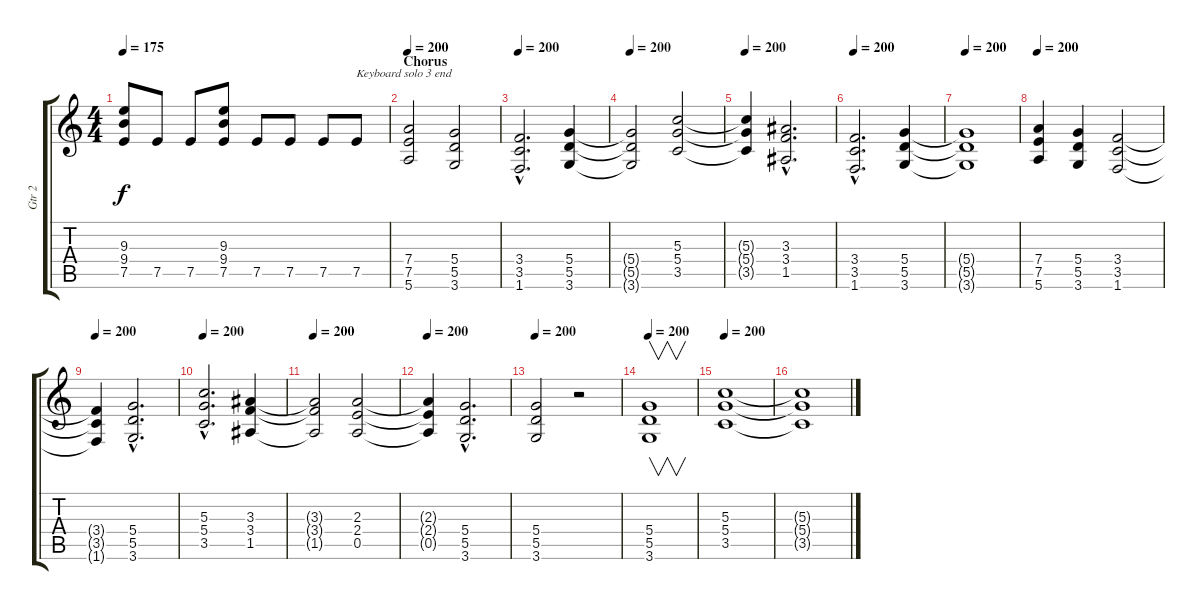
\track ("Gtr 2" "Gtr 2") {instrument overdrivenguitar}
\staff {score tabs}
\tuning (E4 B3 G3 D3 A2 E2) {hide}
\ts (4 4)
\tempo 175
\clef g2
\ks c
(9.3 9.4 7.5).8{dy f} 7.5.8 7.5.8 (9.3 9.4 7.5).8 7.5.8 7.5.8 7.5.8 7.5.8{txt "Keyboard solo 3 end"} |
\section ("" "Chorus")
\tempo 200
(7.4 7.5 5.6).2 (5.4 5.5 3.6).2 |
\tempo 200
(3.4{hac} 3.5{hac} 1.6{hac}).2{d} (5.4 5.5 3.6).4 |
\tempo 200
(5.4{t} 5.5{t} 3.6{t}).2 (5.3 5.4 3.5).2 |
\tempo 200
(5.3{t} 5.4{t} 3.5{t}).4 (3.3{hac} 3.4{hac} 1.5{hac}).2{d} |
\tempo 200
(3.4{hac} 3.5{hac} 1.6{hac}).2{d} (5.4 5.5 3.6).4 |
\tempo 200
(5.4{t} 5.5{t} 3.6{t}).1 |
\tempo 200
(7.4 7.5 5.6).4 (5.4 5.5 3.6).4 (3.4 3.5 1.6).2 |
\tempo 200
(3.4{t} 3.5{t} 1.6{t}).4 (5.4{hac} 5.5{hac} 3.6{hac}).2{d} |
\tempo 200
(5.3{hac} 5.4{hac} 3.5{hac}).2{d} (3.3 3.4 1.5).4 |
\tempo 200
(3.3{t} 3.4{t} 1.5{t}).2 (2.3 2.4 0.5).2 |
\tempo 200
(2.3{t} 2.4{t} 0.5{t}).4 (5.4{hac} 5.5{hac} 3.6{hac}).2{d} |
\tempo 200
(5.4 5.5 3.6).2 r.2 |
\tempo 200
(5.4 5.5 3.6).1{v} |
\tempo 200
(5.3 5.4 3.5).1 |
(5.3{t} 5.4{t} 3.5{t}).1
